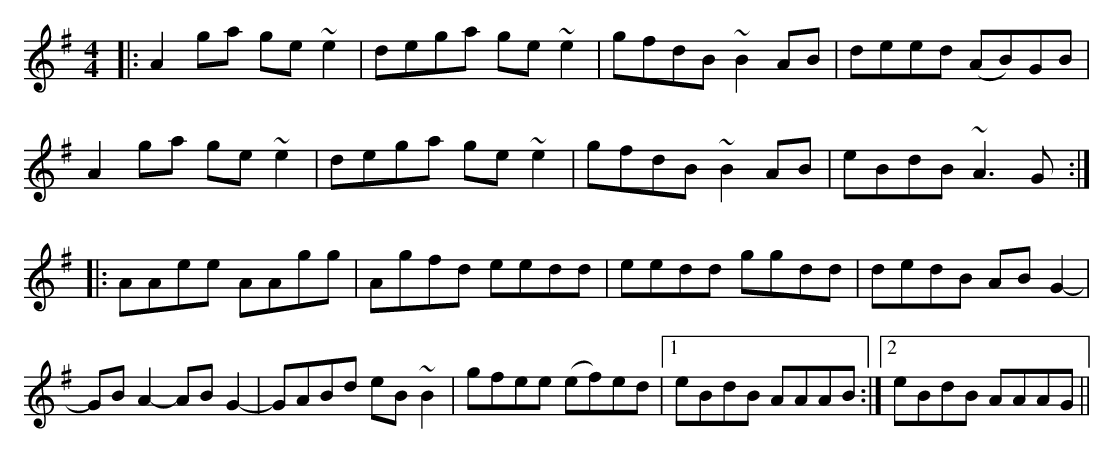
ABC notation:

X:1
M:4/4
K:Ador
|:A2 ga ge ~e2|dega ge ~e2|gfdB ~B2 AB|deed (AB)GB|
A2 ga ge ~e2|dega ge ~e2|gfdB ~B2 AB|eBdB ~A3 G:|
|:AAee AAgg|Agfd eedd|eedd ggdd|dedB AB G2-|
GB A2- AB G2-|GABd eB ~B2|gfee (ef)ed|1 eBdB AAAB:|2 eBdB AAAG||
